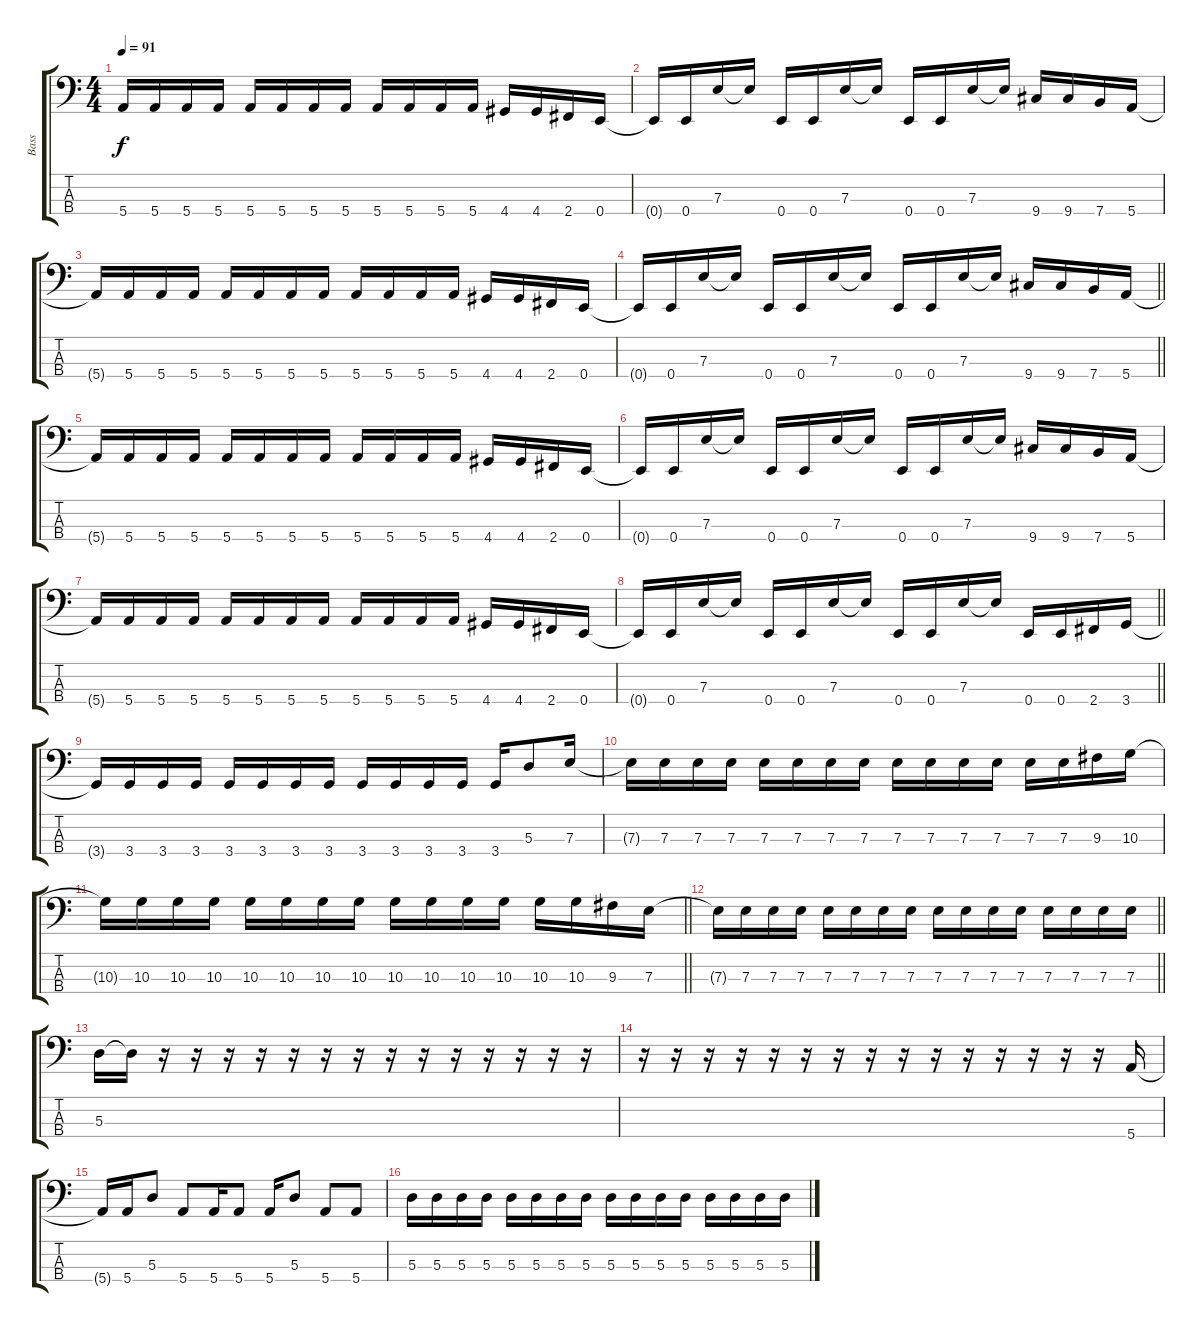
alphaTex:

\track ("Bass" "Bass") {instrument electricbasspick}
\staff {score tabs}
\tuning (G2 D2 A1 E1) {hide}
\ts (4 4)
\tempo 91
\clef f4
\ks c
5.4{t}.16{dy f} 5.4.16 5.4.16 5.4.16 5.4.16 5.4.16 5.4.16 5.4.16 5.4.16 5.4.16 5.4.16 5.4.16 4.4.16 4.4.16 2.4.16 0.4.16 |
0.4{t}.16 0.4.16 7.3.16 7.3{t}.16 0.4.16 0.4.16 7.3.16 7.3{t}.16 0.4.16 0.4.16 7.3.16 7.3{t}.16 9.4.16 9.4.16 7.4.16 5.4.16 |
5.4{t}.16 5.4.16 5.4.16 5.4.16 5.4.16 5.4.16 5.4.16 5.4.16 5.4.16 5.4.16 5.4.16 5.4.16 4.4.16 4.4.16 2.4.16 0.4.16 |
\barLineRight lightlight
0.4{t}.16 0.4.16 7.3.16 7.3{t}.16 0.4.16 0.4.16 7.3.16 7.3{t}.16 0.4.16 0.4.16 7.3.16 7.3{t}.16 9.4.16 9.4.16 7.4.16 5.4.16 |
5.4{t}.16 5.4.16 5.4.16 5.4.16 5.4.16 5.4.16 5.4.16 5.4.16 5.4.16 5.4.16 5.4.16 5.4.16 4.4.16 4.4.16 2.4.16 0.4.16 |
0.4{t}.16 0.4.16 7.3.16 7.3{t}.16 0.4.16 0.4.16 7.3.16 7.3{t}.16 0.4.16 0.4.16 7.3.16 7.3{t}.16 9.4.16 9.4.16 7.4.16 5.4.16 |
5.4{t}.16 5.4.16 5.4.16 5.4.16 5.4.16 5.4.16 5.4.16 5.4.16 5.4.16 5.4.16 5.4.16 5.4.16 4.4.16 4.4.16 2.4.16 0.4.16 |
\barLineRight lightlight
0.4{t}.16 0.4.16 7.3.16 7.3{t}.16 0.4.16 0.4.16 7.3.16 7.3{t}.16 0.4.16 0.4.16 7.3.16 7.3{t}.16 0.4.16 0.4.16 2.4.16 3.4.16 |
3.4{t}.16 3.4.16 3.4.16 3.4.16 3.4.16 3.4.16 3.4.16 3.4.16 3.4.16 3.4.16 3.4.16 3.4.16 3.4.16 5.3.8 7.3.16 |
7.3{t}.16 7.3.16 7.3.16 7.3.16 7.3.16 7.3.16 7.3.16 7.3.16 7.3.16 7.3.16 7.3.16 7.3.16 7.3.16 7.3.16 9.3.16 10.3.16 |
\barLineRight lightlight
10.3{t}.16 10.3.16 10.3.16 10.3.16 10.3.16 10.3.16 10.3.16 10.3.16 10.3.16 10.3.16 10.3.16 10.3.16 10.3.16 10.3.16 9.3.16 7.3.16 |
\barLineRight lightlight
7.3{t}.16 7.3.16 7.3.16 7.3.16 7.3.16 7.3.16 7.3.16 7.3.16 7.3.16 7.3.16 7.3.16 7.3.16 7.3.16 7.3.16 7.3.16 7.3.16 |
5.3.16 5.3{t}.16 r.16 r.16 r.16 r.16 r.16 r.16 r.16 r.16 r.16 r.16 r.16 r.16 r.16 r.16 |
r.16 r.16 r.16 r.16 r.16 r.16 r.16 r.16 r.16 r.16 r.16 r.16 r.16 r.16 r.16 5.4.16 |
5.4{t}.16 5.4.16 5.3.8 5.4.8 5.4.16 5.4.8 5.4.16 5.3.8 5.4.8 5.4.8 |
5.3.16 5.3.16 5.3.16 5.3.16 5.3.16 5.3.16 5.3.16 5.3.16 5.3.16 5.3.16 5.3.16 5.3.16 5.3.16 5.3.16 5.3.16 5.3.16
